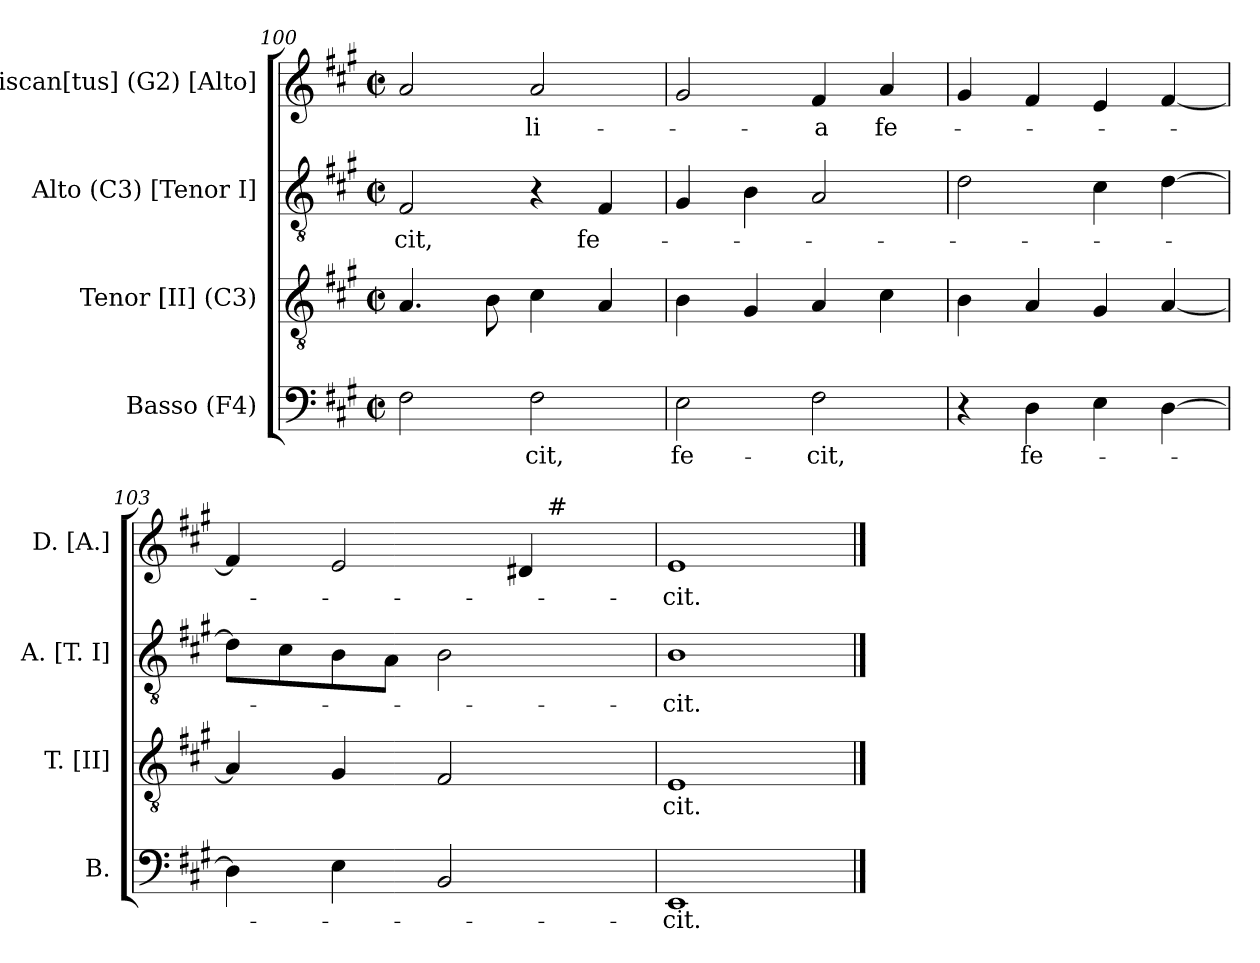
**kern	**text	**kern	**text	**kern	**text	**kern	**text
*part4	*part4	*part3	*part3	*part2	*part2	*part1	*part1
*staff4	*staff4	*staff3	*staff3	*staff2	*staff2	*staff1	*staff1
*I"Basso (F4)	*	*I"Tenor [II] (C3)	*	*I"Alto (C3) [Tenor I]	*	*I"Discan[tus] (G2) [Alto]	*
*I'B.	*	*I'T. [II]	*	*I'A. [T. I]	*	*I'D. [A.]	*
*clefF4	*	*clefGv2	*	*clefGv2	*	*clefG2	*
*	*	*ITrd7c12	*	*ITrd7c12	*	*	*
*k[f#c#g#]	*	*k[f#c#g#]	*	*k[f#c#g#]	*	*k[f#c#g#]	*
*A:	*	*A:	*	*A:	*	*A:	*
*M2/2	*	*M2/2	*	*M2/2	*	*M2/2	*
*met(c|)	*	*met(c|)	*	*met(c|)	*	*met(c|)	*
=100	=100	=100	=100	=100	=100	=100	=100
!	!	!	!	!	!LO:LY:b:color=#000000	!	!
2F#i\	.	4.AAi/	.	2FF#i/	-cit,	2ai/	.
.	.	8BBi\	.	.	.	.	.
!	!LO:LY:b:color=#000000	!	!	!	!	!	!
!	!	!	!	!	!	!	!LO:LY:b:color=#000000
2F#i\	-cit,	4C#i\	.	4r	.	2ai/	-li-
!	!	!	!	!	!LO:LY:b:color=#000000	!	!
.	.	4AAi/	.	4FF#i/	fe-	.	.
=101	=101	=101	=101	=101	=101	=101	=101
!	!LO:LY:b:color=#000000	!	!	!	!	!	!
2Ei\	fe-	4BBi\	.	4GG#i/	.	2g#i/	.
.	.	4GG#i/	.	4BBi\	.	.	.
!	!LO:LY:b:color=#000000	!	!	!	!	!	!
!	!	!	!	!	!	!	!LO:LY:b:color=#000000
2F#i\	-cit,	4AAi/	.	2AAi/	.	4f#i/	-a
!	!	!	!	!	!	!	!LO:LY:b:color=#000000
.	.	4C#i\	.	.	.	4ai/	fe-
=102	=102	=102	=102	=102	=102	=102	=102
4r	.	4BBi\	.	2Di\	.	4g#i/	.
!	!LO:LY:b:color=#000000	!	!	!	!	!	!
4Di\	fe-	4AAi/	.	.	.	4f#i/	.
4Ei\	.	4GG#i/	.	4C#i\	.	4ei/	.
[>4Di\	.	[<4AAi/	.	[>4Di\	.	[<4f#i/	.
=103	=103	=103	=103	=103	=103	=103	=103
*	*	*	*	*	*	*^	*
4Di\]	.	4AAi/]	.	8Di\L]	.	4f#i/]	2ryy	.
.	.	.	.	8C#i\	.	.	.	.
4Ei\	.	4GG#i/	.	8BBi\	.	2ei/	.	.
.	.	.	.	8AAi\J	.	.	.	.
2BBi/	.	2FF#i/	.	2BBi\	.	.	4ryy	.
.	.	.	.	.	.	4d#i/	32ryy	.
.	.	.	.	.	.	.	256ryy	.
!	!	!	!	!	!	!	!LO:TX:a:t=#	!
.	.	.	.	.	.	.	8ryy	.
.	.	.	.	.	.	.	16ryy	.
.	.	.	.	.	.	.	64..ryy	.
*	*	*	*	*	*	*v	*v	*
=104	=104	=104	=104	=104	=104	=104	=104
*	*	*	*	*	*	*^	*
!	!LO:LY:b:color=#000000	!	!	!	!	!	!	!
*	*	*	*	*	*	*v	*v	*
*	*	*	*	*	*	*^	*
!	!	!	!LO:LY:b:color=#000000	!	!	!	!	!
*	*	*	*	*	*	*v	*v	*
*	*	*	*	*	*	*^	*
!	!	!	!	!	!LO:LY:b:color=#000000	!	!	!
*	*	*	*	*	*	*v	*v	*
*	*	*	*	*	*	*^	*
!	!	!	!	!	!	!	!	!LO:LY:b:color=#000000
*	*	*	*	*	*	*v	*v	*
1EEi	-cit.	1EEi	-cit.	1BBi	-cit.	1ei	-cit.
==	==	==	==	==	==	==	==
*-	*-	*-	*-	*-	*-	*-	*-
